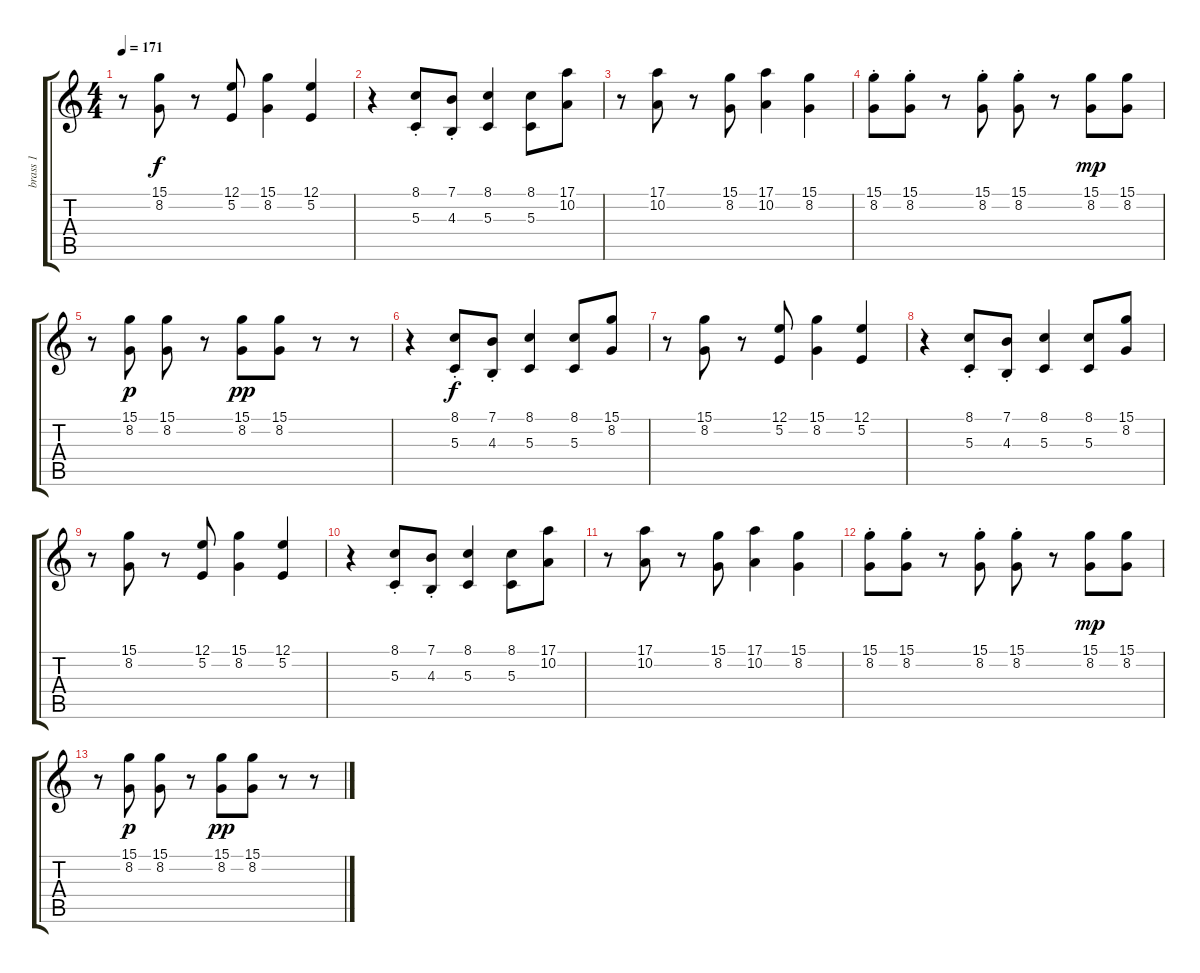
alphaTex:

\track ("brass 1" "brass 1") {instrument brasssection}
\staff {score tabs}
\tuning (E4 B3 G3 D3 A2 E2) {hide}
\ts (4 4)
\tempo 171
\clef g2
\ks c
r.8{dy f} (15.1 8.2).8 r.8 (12.1 5.2).8 (15.1 8.2).4 (12.1 5.2).4 |
r.4 (8.1{st} 5.3{st}).8 (7.1{st} 4.3{st}).8 (8.1 5.3).4 (8.1 5.3).8 (17.1 10.2).8 |
r.8 (17.1 10.2).8 r.8 (15.1 8.2).8 (17.1 10.2).4 (15.1 8.2).4 |
(15.1 8.2{st}).8 (15.1{st} 8.2{st}).8 r.8 (15.1 8.2{st}).8 (15.1{st} 8.2{st}).8 r.8 (15.1 8.2).8{dy mp} (15.1 8.2).8 |
r.8 (15.1 8.2).8{dy p} (15.1 8.2).8 r.8 (15.1 8.2).8{dy pp} (15.1 8.2).8 r.8 r.8 |
r.4 (8.1{st} 5.3{st}).8{dy f} (7.1{st} 4.3{st}).8 (8.1 5.3).4 (8.1 5.3).8 (15.1 8.2).8 |
r.8 (15.1 8.2).8 r.8 (12.1 5.2).8 (15.1 8.2).4 (12.1 5.2).4 |
r.4 (8.1{st} 5.3{st}).8 (7.1{st} 4.3{st}).8 (8.1 5.3).4 (8.1 5.3).8 (15.1 8.2).8 |
r.8 (15.1 8.2).8 r.8 (12.1 5.2).8 (15.1 8.2).4 (12.1 5.2).4 |
r.4 (8.1{st} 5.3{st}).8 (7.1{st} 4.3{st}).8 (8.1 5.3).4 (8.1 5.3).8 (17.1 10.2).8 |
r.8 (17.1 10.2).8 r.8 (15.1 8.2).8 (17.1 10.2).4 (15.1 8.2).4 |
(15.1 8.2{st}).8 (15.1{st} 8.2{st}).8 r.8 (15.1 8.2{st}).8 (15.1{st} 8.2{st}).8 r.8 (15.1 8.2).8{dy mp} (15.1 8.2).8 |
r.8 (15.1 8.2).8{dy p} (15.1 8.2).8 r.8 (15.1 8.2).8{dy pp} (15.1 8.2).8 r.8 r.8
